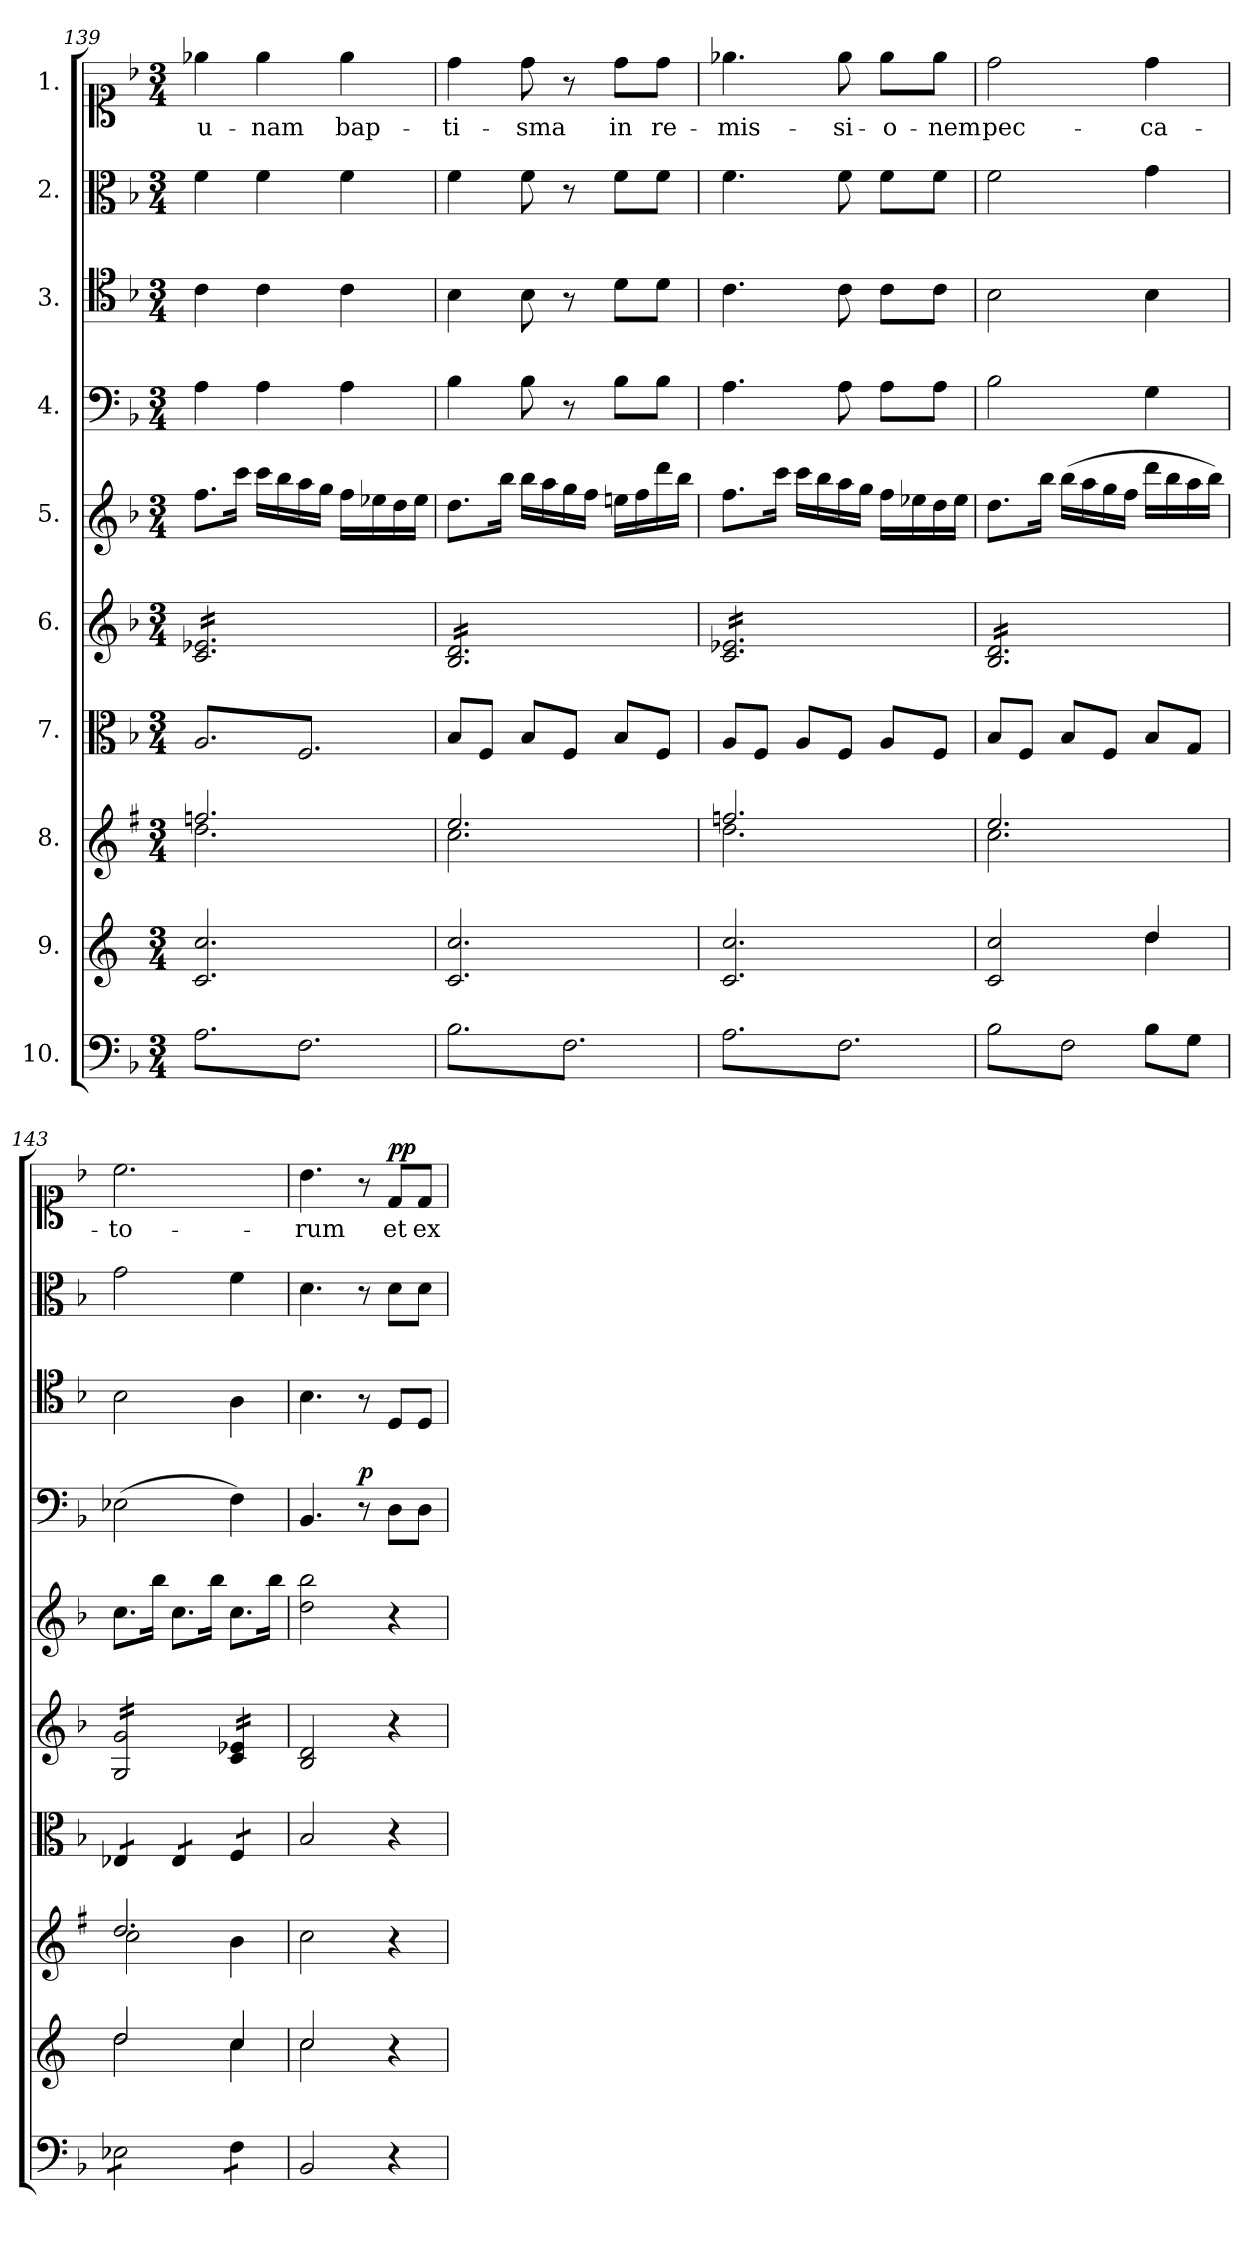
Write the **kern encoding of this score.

**kern	**kern	**kern	**kern	**kern	**kern	**kern	**dynam	**kern	**kern	**kern	**text	**dynam
*part10	*part9	*part8	*part7	*part6	*part5	*part4	*part4	*part3	*part2	*part1	*part1	*part1
*staff10	*staff9	*staff8	*staff7	*staff6	*staff5	*staff4	*staff4	*staff3	*staff2	*staff1	*staff1	*staff1
*I"10.	*I"9.	*I"8.	*I"7.	*I"6.	*I"5.	*I"4.	*	*I"3.	*I"2.	*I"1.	*	*
*clefF4	*clefG2	*clefG2	*clefC3	*clefG2	*clefG2	*clefF4	*	*clefC4	*clefC3	*clefC1	*	*
*	*ITrd4c7	*ITrd1c2	*	*	*	*	*	*	*	*	*	*
*k[b-]	*k[b-]	*k[b-]	*k[b-]	*k[b-]	*k[b-]	*k[b-]	*	*k[b-]	*k[b-]	*k[b-]	*	*
*M3/4	*M3/4	*M3/4	*M3/4	*M3/4	*M3/4	*M3/4	*	*M3/4	*M3/4	*M3/4	*	*
=139	=139	=139	=139	=139	=139	=139	=139	=139	=139	=139	=139	=139
*	*	*^	*	*	*	*	*	*	*	*	*	*
*tremolo	*	*	*	*	*	*	*	*	*	*	*	*	*
*	*	*	*	*tremolo	*	*	*	*	*	*	*	*	*
*	*	*	*	*	*tremolo	*	*	*	*	*	*	*	*
8A\L	2.F/ 2.f/	2.ee-X/	2.cc\	8A/L	16c/ 16e-X/LL	8.ff\L	4A\	.	4c\	4f\	4ee-X\	u-	.
.	.	.	.	.	16c/ 16e-X/	.	.	.	.	.	.	.	.
8F\	.	.	.	8F/	16c/ 16e-X/	.	.	.	.	.	.	.	.
.	.	.	.	.	16c/ 16e-X/	16ccc\Jk	.	.	.	.	.	.	.
8A\	.	.	.	8A/	16c/ 16e-X/	16ccc\LL	4A\	.	4c\	4f\	4ee-\	-nam	.
.	.	.	.	.	16c/ 16e-X/	16bb-\	.	.	.	.	.	.	.
8F\	.	.	.	8F/	16c/ 16e-X/	16aa\	.	.	.	.	.	.	.
.	.	.	.	.	16c/ 16e-X/	16gg\JJ	.	.	.	.	.	.	.
8A\	.	.	.	8A/	16c/ 16e-X/	16ff\LL	4A\	.	4c\	4f\	4ee-\	bap-	.
.	.	.	.	.	16c/ 16e-X/	16ee-X\	.	.	.	.	.	.	.
8F\J	.	.	.	8F/J	16c/ 16e-X/	16dd\	.	.	.	.	.	.	.
*	*	*	*	*Xtremolo	*	*	*	*	*	*	*	*	*
.	.	.	.	.	16c/ 16e-X/JJ	16ee-\JJ	.	.	.	.	.	.	.
=140	=140	=140	=140	=140	=140	=140	=140	=140	=140	=140	=140	=140	=140
8B-\L	2.F/ 2.f/	2.dd/	2.b-\	8B-/L	16B-/ 16d/LL	8.dd\L	4B-\	.	4B-\	4f\	4dd\	-ti-	.
.	.	.	.	.	16B-/ 16d/	.	.	.	.	.	.	.	.
8F\	.	.	.	8F/J	16B-/ 16d/	.	.	.	.	.	.	.	.
.	.	.	.	.	16B-/ 16d/	16bb-\Jk	.	.	.	.	.	.	.
8B-\	.	.	.	8B-/L	16B-/ 16d/	16bb-\LL	8B-\	.	8B-\	8f\	8dd\	-sma	.
.	.	.	.	.	16B-/ 16d/	16aa\	.	.	.	.	.	.	.
8F\	.	.	.	8F/J	16B-/ 16d/	16gg\	8r	.	8r	8r	8r	.	.
.	.	.	.	.	16B-/ 16d/	16ff\JJ	.	.	.	.	.	.	.
8B-\	.	.	.	8B-/L	16B-/ 16d/	16een\LL	8B-\L	.	8d\L	8f\L	8dd\L	in	.
.	.	.	.	.	16B-/ 16d/	16ff\	.	.	.	.	.	.	.
8F\J	.	.	.	8F/J	16B-/ 16d/	16ddd\	8B-\J	.	8d\J	8f\J	8dd\J	re-	.
.	.	.	.	.	16B-/ 16d/JJ	16bb-\JJ	.	.	.	.	.	.	.
=141	=141	=141	=141	=141	=141	=141	=141	=141	=141	=141	=141	=141	=141
8A\L	2.F/ 2.f/	2.ee-X/	2.cc\	8A/L	16c/ 16e-X/LL	8.ff\L	4.A\	.	4.c\	4.f\	4.ee-X\	-mis-	.
.	.	.	.	.	16c/ 16e-X/	.	.	.	.	.	.	.	.
8F\	.	.	.	8F/J	16c/ 16e-X/	.	.	.	.	.	.	.	.
.	.	.	.	.	16c/ 16e-X/	16ccc\Jk	.	.	.	.	.	.	.
8A\	.	.	.	8A/L	16c/ 16e-X/	16ccc\LL	.	.	.	.	.	.	.
.	.	.	.	.	16c/ 16e-X/	16bb-\	.	.	.	.	.	.	.
8F\	.	.	.	8F/J	16c/ 16e-X/	16aa\	8A\	.	8c\	8f\	8ee-\	-si-	.
.	.	.	.	.	16c/ 16e-X/	16gg\JJ	.	.	.	.	.	.	.
8A\	.	.	.	8A/L	16c/ 16e-X/	16ff\LL	8A\L	.	8c\L	8f\L	8ee-\L	-o-	.
.	.	.	.	.	16c/ 16e-X/	16ee-X\	.	.	.	.	.	.	.
8F\J	.	.	.	8F/J	16c/ 16e-X/	16dd\	8A\J	.	8c\J	8f\J	8ee-\J	-nem	.
.	.	.	.	.	16c/ 16e-X/JJ	16ee-\JJ	.	.	.	.	.	.	.
=142	=142	=142	=142	=142	=142	=142	=142	=142	=142	=142	=142	=142	=142
*	*^	*	*	*	*	*	*	*	*	*	*	*	*
8B-\L	2F/ 2f/	2rDyy	2.dd/	2.b-\	8B-/L	16B-/ 16d/LL	8.dd\L	2B-\	.	2B-\	2f\	2dd\	pec-	.
.	.	.	.	.	.	16B-/ 16d/	.	.	.	.	.	.	.	.
8F\	.	.	.	.	8F/J	16B-/ 16d/	.	.	.	.	.	.	.	.
.	.	.	.	.	.	16B-/ 16d/	16bb-\Jk	.	.	.	.	.	.	.
8B-\	.	.	.	.	8B-/L	16B-/ 16d/	(16bb-\LL	.	.	.	.	.	.	.
.	.	.	.	.	.	16B-/ 16d/	16aa\	.	.	.	.	.	.	.
8F\J	.	.	.	.	8F/J	16B-/ 16d/	16gg\	.	.	.	.	.	.	.
*Xtremolo	*	*	*	*	*	*	*	*	*	*	*	*	*	*
.	.	.	.	.	.	16B-/ 16d/	16ff\JJ	.	.	.	.	.	.	.
8B-\L	4g/	4g\	.	.	8B-/L	16B-/ 16d/	16ddd\LL	4G\	.	4B-\	4g\	4dd\	-ca-	.
.	.	.	.	.	.	16B-/ 16d/	16bb-\	.	.	.	.	.	.	.
8G\J	.	.	.	.	8G/J	16B-/ 16d/	16aa\	.	.	.	.	.	.	.
.	.	.	.	.	.	16B-/ 16d/JJ	16bb-\JJ)	.	.	.	.	.	.	.
=143	=143	=143	=143	=143	=143	=143	=143	=143	=143	=143	=143	=143	=143	=143
*tremolo	*	*	*	*	*	*	*	*	*	*	*	*	*	*
*	*	*	*	*	*tremolo	*	*	*	*	*	*	*	*	*
8E-X\L	2g/	2g\	2.cc/	2b-\	8E-X/L	16G/ 16g/LL	8.cc\L	(2E-X\	.	2B-\	2g\	2.cc\	-to-	.
.	.	.	.	.	.	16G/ 16g/	.	.	.	.	.	.	.	.
8E-X\	.	.	.	.	8E-X/J	16G/ 16g/	.	.	.	.	.	.	.	.
.	.	.	.	.	.	16G/ 16g/	16bb-\Jk	.	.	.	.	.	.	.
8E-X\	.	.	.	.	8E-/L	16G/ 16g/	8.cc\L	.	.	.	.	.	.	.
.	.	.	.	.	.	16G/ 16g/	.	.	.	.	.	.	.	.
8E-X\J	.	.	.	.	8E-/J	16G/ 16g/	.	.	.	.	.	.	.	.
.	.	.	.	.	.	16G/ 16g/JJ	16bb-\Jk	.	.	.	.	.	.	.
8F\L	4f/	4f\	.	4a\	8F/L	16c/ 16e-X/LL	8.cc\L	4F\)	.	4A\	4f\	.	.	.
.	.	.	.	.	.	16c/ 16e-X/	.	.	.	.	.	.	.	.
8F\J	.	.	.	.	8F/J	16c/ 16e-X/	.	.	.	.	.	.	.	.
*	*	*	*	*	*Xtremolo	*	*	*	*	*	*	*	*	*
*Xtremolo	*	*	*	*	*	*	*	*	*	*	*	*	*	*
.	.	.	.	.	.	16c/ 16e-X/JJ	16bb-\Jk	.	.	.	.	.	.	.
*	*	*	*	*	*	*Xtremolo	*	*	*	*	*	*	*	*
*	*	*	*v	*v	*	*	*	*	*	*	*	*	*	*
=144	=144	=144	=144	=144	=144	=144	=144	=144	=144	=144	=144	=144	=144
2BB-/	2f/	2f\	2b-\	2B-/	2B-/ 2d/	2dd\ 2bb-\	4.BB-/	.	4.B-\	4.d\	4.b-\	-rum	.
!	!	!	!	!	!	!	!	!LO:DY:a	!	!	!	!	!
.	.	.	.	.	.	.	8r	p	8r	8r	8r	.	.
!	!	!	!	!	!	!	!	!	!	!	!	!	!LO:DY:a
4r	4r	4ryy	4r	4r	4r	4r	8D\L	.	8D/L	8d\L	8d/L	et	pp
.	.	.	.	.	.	.	8D\J	.	8D/J	8d\J	8d/J	ex-	.
*	*v	*v	*	*	*	*	*	*	*	*	*	*	*
=	=	=	=	=	=	=	=	=	=	=	=	=
*-	*-	*-	*-	*-	*-	*-	*-	*-	*-	*-	*-	*-
